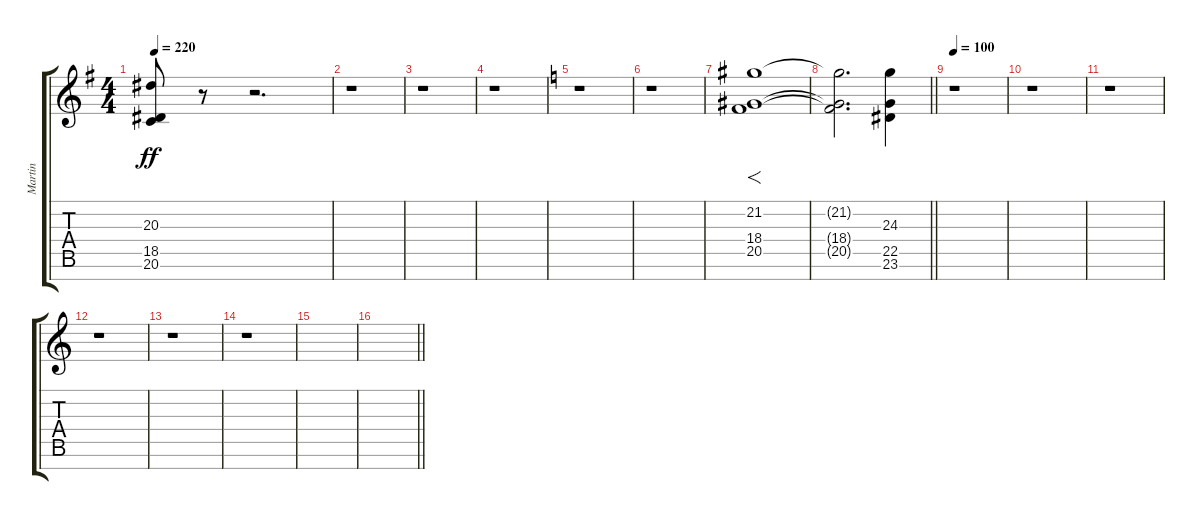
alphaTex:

\track ("Martin" "Martin") {instrument stringensemble1}
\staff {score tabs}
\tuning (E4 B3 G3 D3 A2 E2 C2) {hide}
\ts (4 4)
\tempo 220
\clef g2
\ks g
(20.3 18.5 20.6).8{dy ff} r.8 r.2{d} |
r.1 |
r.1 |
r.1 |
\ks c
r.1 |
r.1 |
(21.2 18.4 20.5).1{f} |
\barLineRight lightlight
(21.2{t} 18.4{t} 20.5{t}).2{d} (24.3 22.5 23.6).4 |
\tempo 100
r.1 |
r.1 |
r.1 |
r.1 |
r.1 |
r.1 |
|
\barLineRight lightlight
